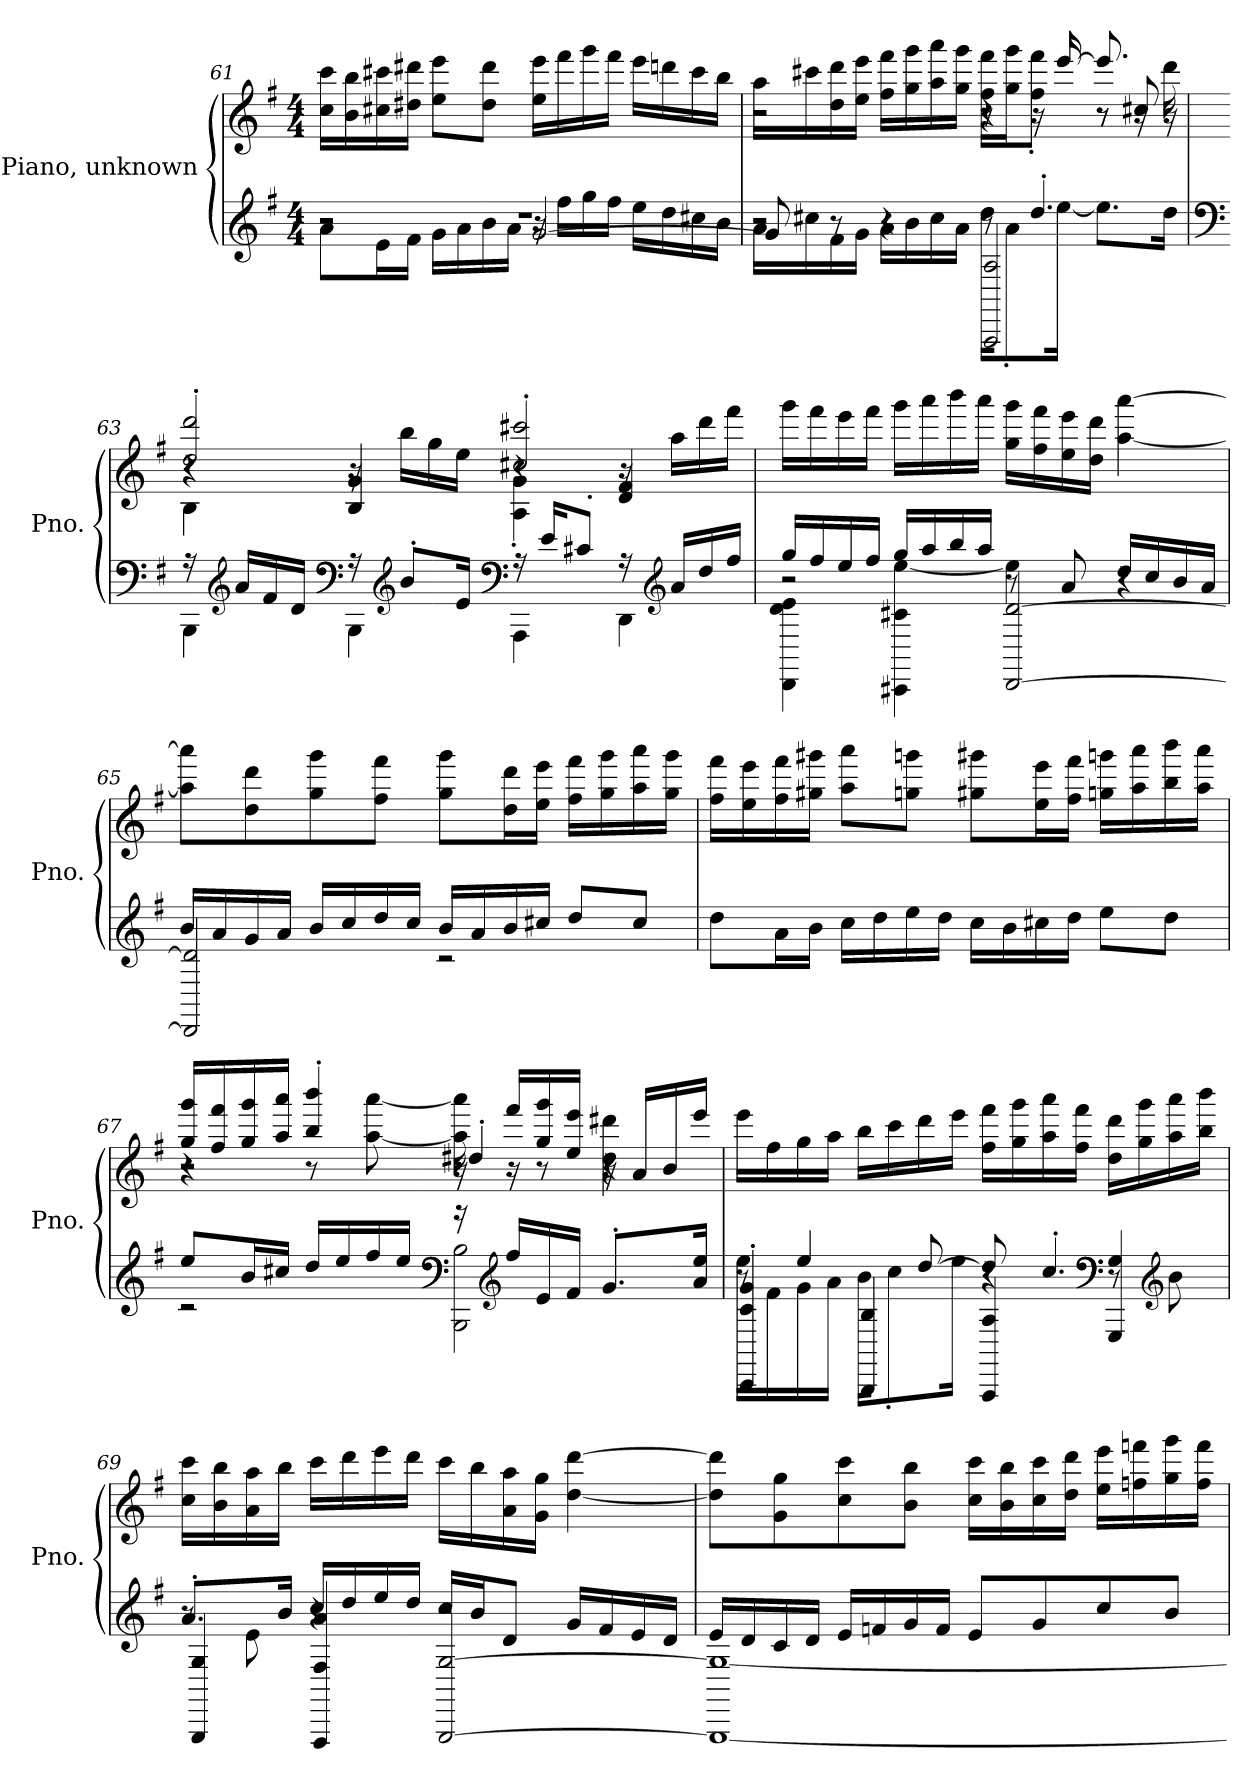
**kern	**kern
*part1	*part1
*staff2	*staff1
*I"Piano, unknown	*
*I'Pno.	*
*clefG2	*clefG2
*k[f#]	*k[f#]
*M4/4	*M4/4
=61	=61
*^	*
*	*^	*
1r	8a\L	2r	16cc\ 16ccc\LL
.	.	.	16b\ 16bb\
.	16e\L	.	16cc#X\ 16ccc#X\
.	16f#\JJ	.	16dd#X\ 16ddd#X\JJ
.	16g\LL	.	8ee\ 8eee\L
.	16a\	.	.
.	16b\	.	8dd#\ 8ddd#\J
.	16a\JJ	.	.
.	16r	[2g/	16ee\ 16eee\LL
.	16ff#\LL	.	16fff#\
.	16gg\	.	16ggg\
.	16ff#\JJ	.	16fff#\JJ
.	16ee\LL	.	16eee\LL
.	16dd\	.	16dddn\
.	16cc#X\	.	16ccc#\
.	16b\JJ	.	16bb\JJ
!!LO:LB:g=z
=62	=62	=62	=62
*	*	*	*^
*	*	*	*	*^
2r	16a\LL	8g/]	2r	16aa\LL	2r
.	16cc#X\	.	.	16ccc#X\	.
.	16f#\	8r	.	16dd\ 16ddd\	.
.	16g\JJ	.	.	16ee\ 16eee\JJ	.
.	16a\LL	4r	.	16ff#\ 16fff#\LL	.
.	16b\	.	.	16gg\ 16ggg\	.
.	16cc#\	.	.	16aa\ 16aaa\	.
.	16a\JJ	.	.	16gg\ 16ggg\JJ	.
8r	16dd\KL	2AAA/ 2A/	8r	16ff#\ 16fff#\LL	4r
.	8a'\	.	.	16gg\ 16ggg\J	.
4.dd'/	.	.	16r	8ff#\' 8fff#\'J	.
.	[16ee\Jk	.	[16eee/	.	.
.	8.ee\L]	.	8.eee/]	8r	8r
.	.	.	.	16r	8cc#X/
.	16dd\Jk	.	16r	16ddd\	.
*v	*v	*v	*	*	*
!!LO:LB:g=z	!!	!!
=63	=63	=63	=63
*clefF4	*	*	*
*^	*	*	*
16r	4BBB\	2dd/' 2ddd/'	4B\	4r
*clefG2	*	*	*	*
16a/LL	.	.	.	.
16f#/	.	.	.	.
16d/JJ	.	.	.	.
*clefF4	*	*	*	*
16r	4BBB\	.	16r	4B/ 4g/
*clefG2	*	*	*	*
8b'/L	.	.	16bb\LL	.
.	.	.	16gg\	.
16e/Jk	.	.	16ee\JJ	.
*clefF4	*	*	*	*
16r	4AAA\	2cc#X/' 2ccc#X/'	4A\' 4g\'	4r
16e/KL	.	.	.	.
8c#X'/J	.	.	.	.
16r	4DD\	.	16r	4d/ 4f#/
*clefG2	*	*	*	*
16a/LL	.	.	16aa\LL	.
16dd/	.	.	16ddd\	.
16ff#/JJ	.	.	16fff#\JJ	.
*	*	*v	*v	*v
!!LO:PB:g=z
=64	=64	=64
*	*^	*
16gg/LL	4DD\ 4d\ 4e\	2r	16ggg\LL
16ff#/	.	.	16fff#\
16ee/	.	.	16eee\
16ff#/JJ	.	.	16fff#\JJ
16gg/LL	4CC#X\ 4c#X\ [4ee\	.	16ggg\LL
16aa/	.	.	16aaa\
16bb/	.	.	16bbb\
16aa/JJ	.	.	16aaa\JJ
8r	4ee\]	[2DD/ [2d/	16gg\ 16ggg\LL
.	.	.	16ff#\ 16fff#\
8a/	.	.	16ee\ 16eee\
.	.	.	16dd\ 16ddd\JJ
16dd/LL	4r	.	[4aa\ [4aaa\
16cc/	.	.	.
16b/	.	.	.
16a/JJ	.	.	.
*	*v	*v	*
=65	=65	=65
16b/LL	2DD/] 2d/]	8aa\] 8aaa\]L
16a/	.	.
16g/	.	8dd\ 8ddd\
16a/JJ	.	.
16b/LL	.	8gg\ 8ggg\
16cc/	.	.
16dd/	.	8ff#\ 8fff#\J
16cc/JJ	.	.
16b/LL	2r	8gg\ 8ggg\L
16a/	.	.
16b/	.	16dd\ 16ddd\L
16cc#X/JJ	.	16ee\ 16eee\JJ
8dd/L	.	16ff#\ 16fff#\LL
.	.	16gg\ 16ggg\
8cc#/J	.	16aa\ 16aaa\
.	.	16gg\ 16ggg\JJ
*v	*v	*
!!LO:LB:g=z
=66	=66
8dd\L	16ff#\ 16fff#\LL
.	16ee\ 16eee\
16a\L	16ff#\ 16fff#\
16b\JJ	16gg#X\ 16ggg#X\JJ
16cc\LL	8aa\ 8aaa\L
16dd\	.
16ee\	8ggn\ 8gggn\J
16dd\JJ	.
16cc\LL	8gg#X\ 8ggg#X\L
16b\	.
16cc#X\	16ee\ 16eee\L
16dd\JJ	16ff#\ 16fff#\JJ
8ee\L	16ggn\ 16gggn\LL
.	16aa\ 16aaa\
8dd\J	16bb\ 16bbb\
.	16aa\ 16aaa\JJ
=67	=67
*^	*^
*	*	*	*^
8ee/L	2r	16gg/ 16ggg/LL	4r	2r
.	.	16ff#/ 16fff#/	.	.
16b/L	.	16gg/ 16ggg/	.	.
16cc#X/JJ	.	16aa/ 16aaa/JJ	.	.
16dd/LL	.	4bb/' 4bbb/'	8r	.
16ee/	.	.	.	.
16ff#/	.	.	[8aa\ [8aaa\	.
16ee/JJ	.	.	.	.
*clefF4	*	*	*	*
16r	2BBB\ 2B\	16r	16aa\] 16aaa\]	4dd#X'/
*clefG2	*	*	*	*
16ff#/LL	.	16fff#/LL	16r	.
16e/	.	16gg/ 16ggg/	8r	.
16f#/JJ	.	16ee/ 16eee/JJ	.	.
8.g'/L	.	16r	4dd#\ 4ddd#X\	4r
.	.	16a/LL	.	.
.	.	16b/	.	.
16a/ 16ee/Jk	.	16eee/JJ	.	.
*	*	*v	*v	*v
!!LO:LB:g=z
=68	=68	=68
*	*^	*
8r	16ee\LL	4CC/' 4c/' 4g/'	16eee\LL
.	16f#\	.	16ff#\
4ee/	16g\	.	16gg\
.	16a\JJ	.	16aa\JJ
.	16b\KL	4BBB/ 4B/	16bb\LL
.	8cc'\	.	16ccc\
[8dd/	.	.	16ddd\
.	16ee\Jk	.	16eee\JJ
8dd/]	4r	4AAA/ 4A/	16ff#\ 16fff#\LL
.	.	.	16gg\ 16ggg\
4.cc'/	.	.	16aa\ 16aaa\
.	.	.	16ff#\ 16fff#\JJ
*clefF4	*	*	*
.	8r	4GGG/ 4G/	16dd\ 16ddd\LL
.	.	.	16gg\ 16ggg\
*clefG2	*	*	*
.	8b\	.	16aa\ 16aaa\
.	.	.	16bb\ 16bbb\JJ
=69	=69	=69	=69
8.a'/L	8r	4GGG/ 4G/	16cc\ 16ccc\LL
.	.	.	16b\ 16bb\
.	8e\	.	16a\ 16aa\
16b/Jk	.	.	16bb\JJ
16cc/LL	4r	4FFF#/ 4F#/ 4a/	16ccc\LL
16dd/	.	.	16ddd\
16ee/	.	.	16eee\
16dd/JJ	.	.	16ddd\JJ
16cc/LL	2r	[2GGG/ [2G/	16ccc\LL
16b/J	.	.	16bb\
8d/J	.	.	16a\ 16aa\
.	.	.	16g\ 16gg\JJ
16g/LL	.	.	[4dd\ [4ddd\
16f#/	.	.	.
16e/	.	.	.
16d/JJ	.	.	.
*	*v	*v	*
!!LO:LB:g=z
=70	=70	=70
16e/LL	1GGG_ 1G_	8dd\] 8ddd\]L
16d/	.	.
16c/	.	8g\ 8gg\
16d/JJ	.	.
16e/LL	.	8cc\ 8ccc\
16fn/	.	.
16g/	.	8b\ 8bb\J
16f/JJ	.	.
8e/L	.	16cc\ 16ccc\LL
.	.	16b\ 16bb\
8g/	.	16cc\ 16ccc\
.	.	16dd\ 16ddd\JJ
8cc/	.	16ee\ 16eee\LL
.	.	16ffn\ 16fffn\
8b/J	.	16gg\ 16ggg\
.	.	16ff\ 16fff\JJ
*v	*v	*
=	=
*-	*-
